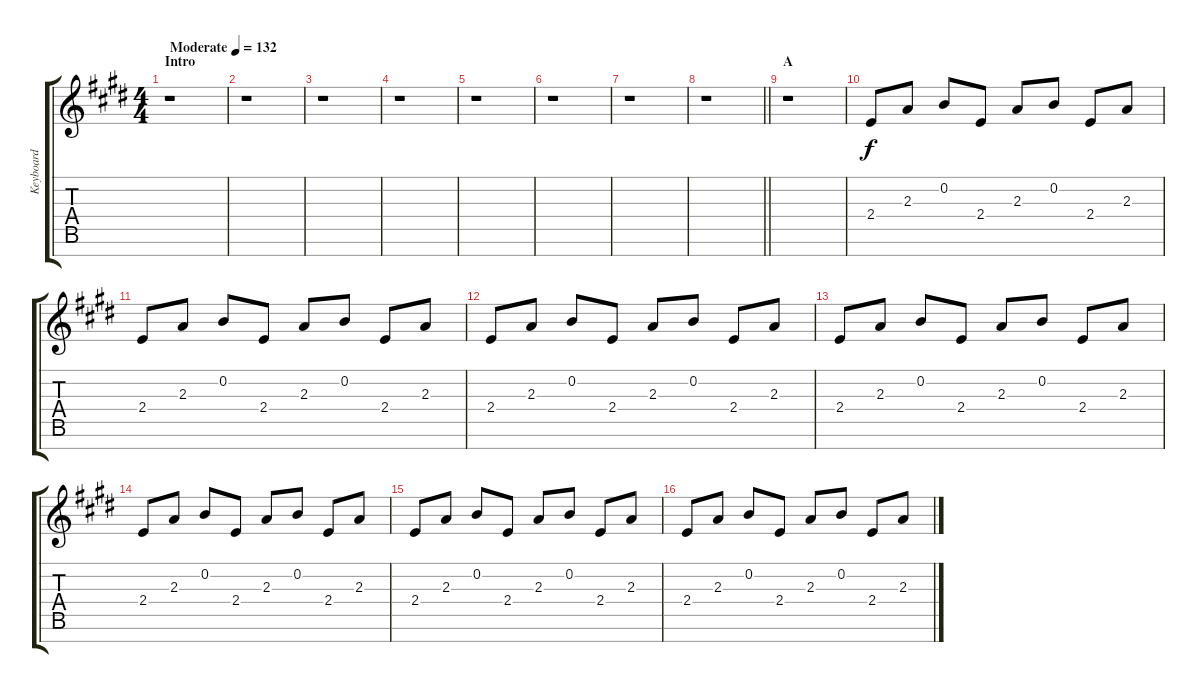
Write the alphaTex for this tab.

\track ("Keyboard" "Keyboard") {instrument electricpiano1}
\staff {score tabs}
\tuning (E5 B4 G4 D4 A3 E3 B2) {hide}
\ts (4 4)
\section ("" "Intro")
\tempo (132 "Moderate")
\clef g2
\ks e
r.1{dy f instrument electricpiano1} |
r.1 |
r.1 |
r.1 |
r.1 |
r.1 |
r.1 |
\barLineRight lightlight
r.1 |
\section ("" "A")
r.1 |
2.4.8 2.3.8 0.2.8 2.4.8 2.3.8 0.2.8 2.4.8 2.3.8 |
2.4.8 2.3.8 0.2.8 2.4.8 2.3.8 0.2.8 2.4.8 2.3.8 |
2.4.8 2.3.8 0.2.8 2.4.8 2.3.8 0.2.8 2.4.8 2.3.8 |
2.4.8 2.3.8 0.2.8 2.4.8 2.3.8 0.2.8 2.4.8 2.3.8 |
2.4.8 2.3.8 0.2.8 2.4.8 2.3.8 0.2.8 2.4.8 2.3.8 |
2.4.8 2.3.8 0.2.8 2.4.8 2.3.8 0.2.8 2.4.8 2.3.8 |
2.4.8 2.3.8 0.2.8 2.4.8 2.3.8 0.2.8 2.4.8 2.3.8
